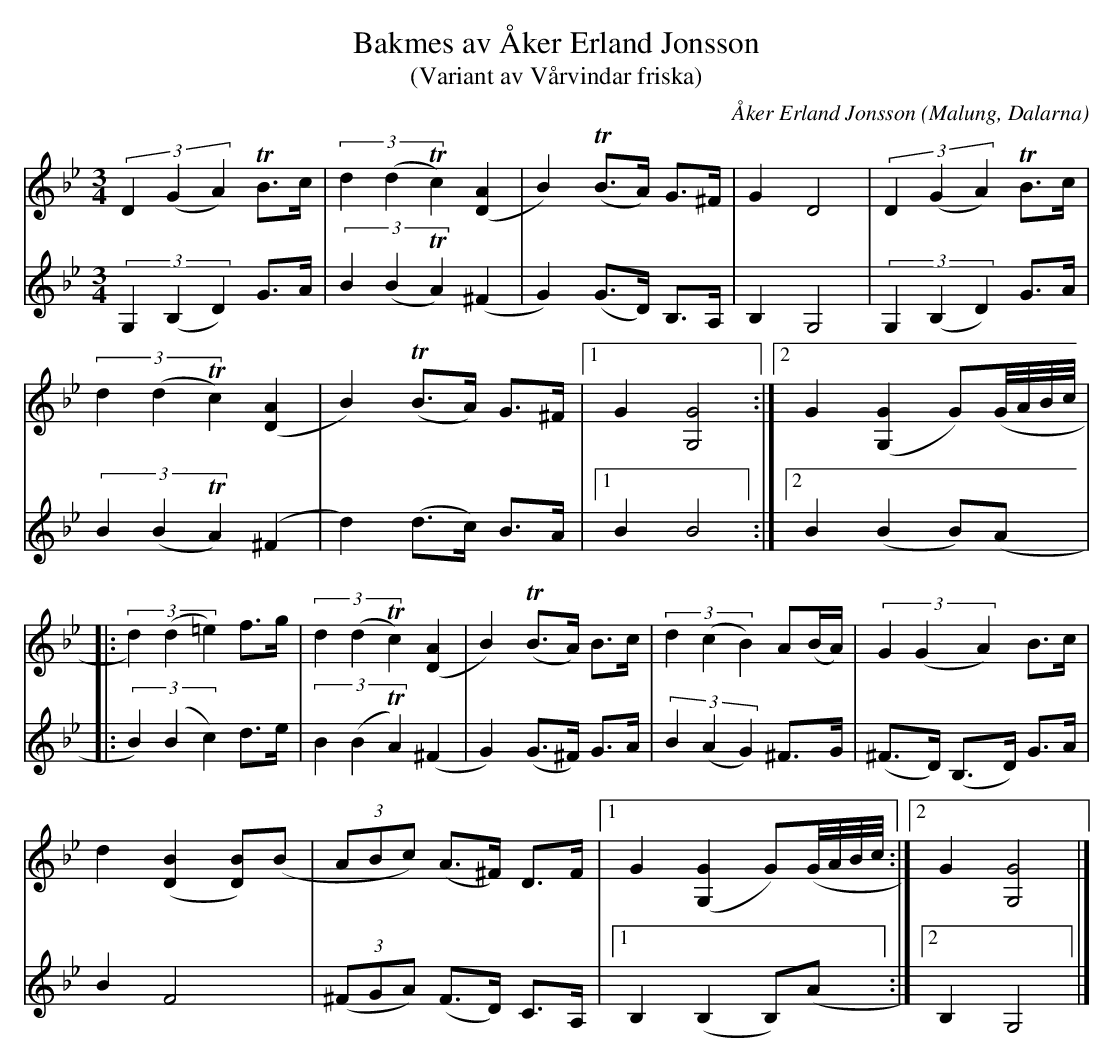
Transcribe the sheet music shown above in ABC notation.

X:1
T:Bakmes av Åker Erland Jonsson
T:(Variant av Vårvindar friska)
O:Malung, Dalarna
C:Åker Erland Jonsson
L:1/8
M:3/4
K:Gm
V:1
(3 D2(G2A2) !trill! B>c | (3 d2 (d2!trill!c2) ([A2D2] | B2) !trill! (B>A) G>^F | G2 D4 | (3 D2(G2A2) !trill! B>c |
(3 d2 (d2!trill!c2) ([A2D2] | B2) !trill! (B>A) G>^F |1 G2 [G4G,4] :|2 G2 ([G2G,2] G)(G//A//B//c// |
|: (3 d2) (d2=e2) f>g | (3 d2 (d2!trill!c2)([A2D2] | B2) !trill! (B>A) B>c | (3 d2 (c2B2) A(B/A/) | (3 G2 (G2A2) B>c |
d2 ([B2D2][BD])(B | (3 ABc) (A>^F) D>F |1 G2 ([G2G,2] G)(G//A//B//c// :|2 G2 [G4G,4] |]
V:2
(3 G,2 (B,2D2) G>A | (3 B2 (B2!trill!A2) (^F2 | G2) (G>D) B,>A, | B,2 G,4 | (3 G,2 (B,2D2) G>A |
(3 B2 (B2!trill!A2) (^F2 | d2) (d>c) B>A |1 B2 B4 :|2 B2 (B2 B)(A |
|: (3 B2) (B2 c2) d>e | (3 B2 (B2!trill!A2) (^F2 | G2) (G>^F) G>A | (3 B2 (A2 G2) ^F>G | (^F>D) (B,>D) G>A |
B2 F4 | (3 (^FGA) (F>D) C>A, |1 B,2 (B,2 B,)(A :|2 B,2 G,4 |]
